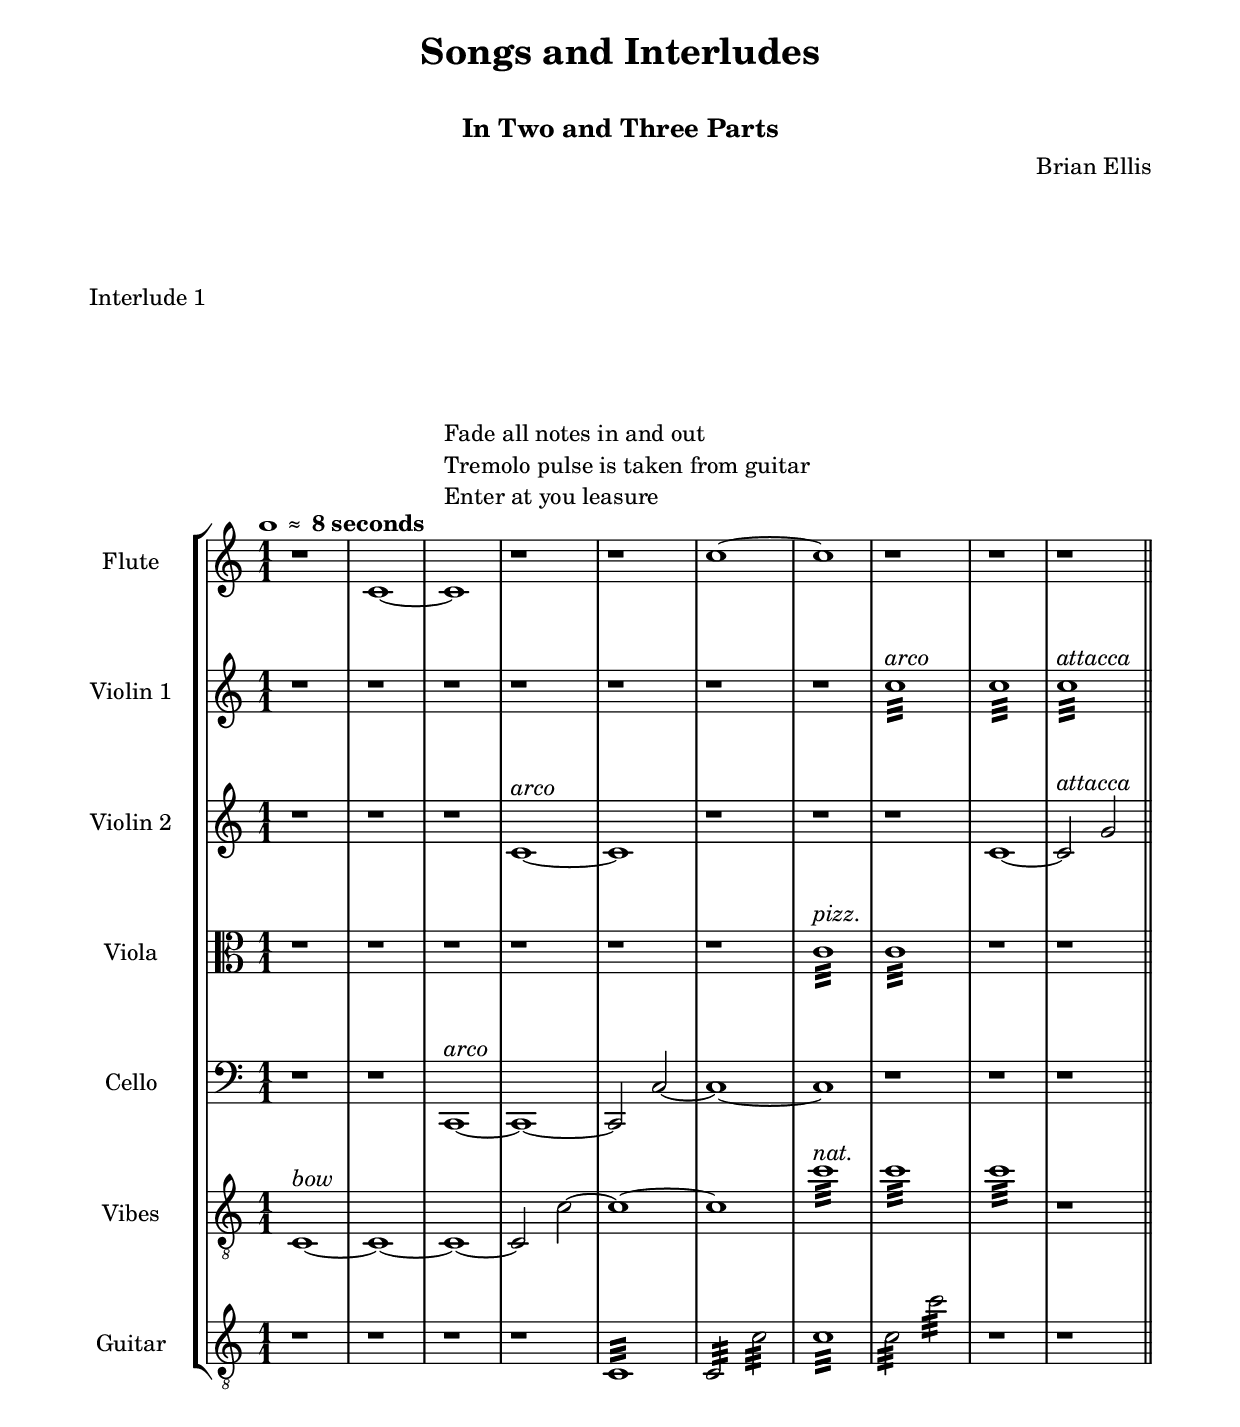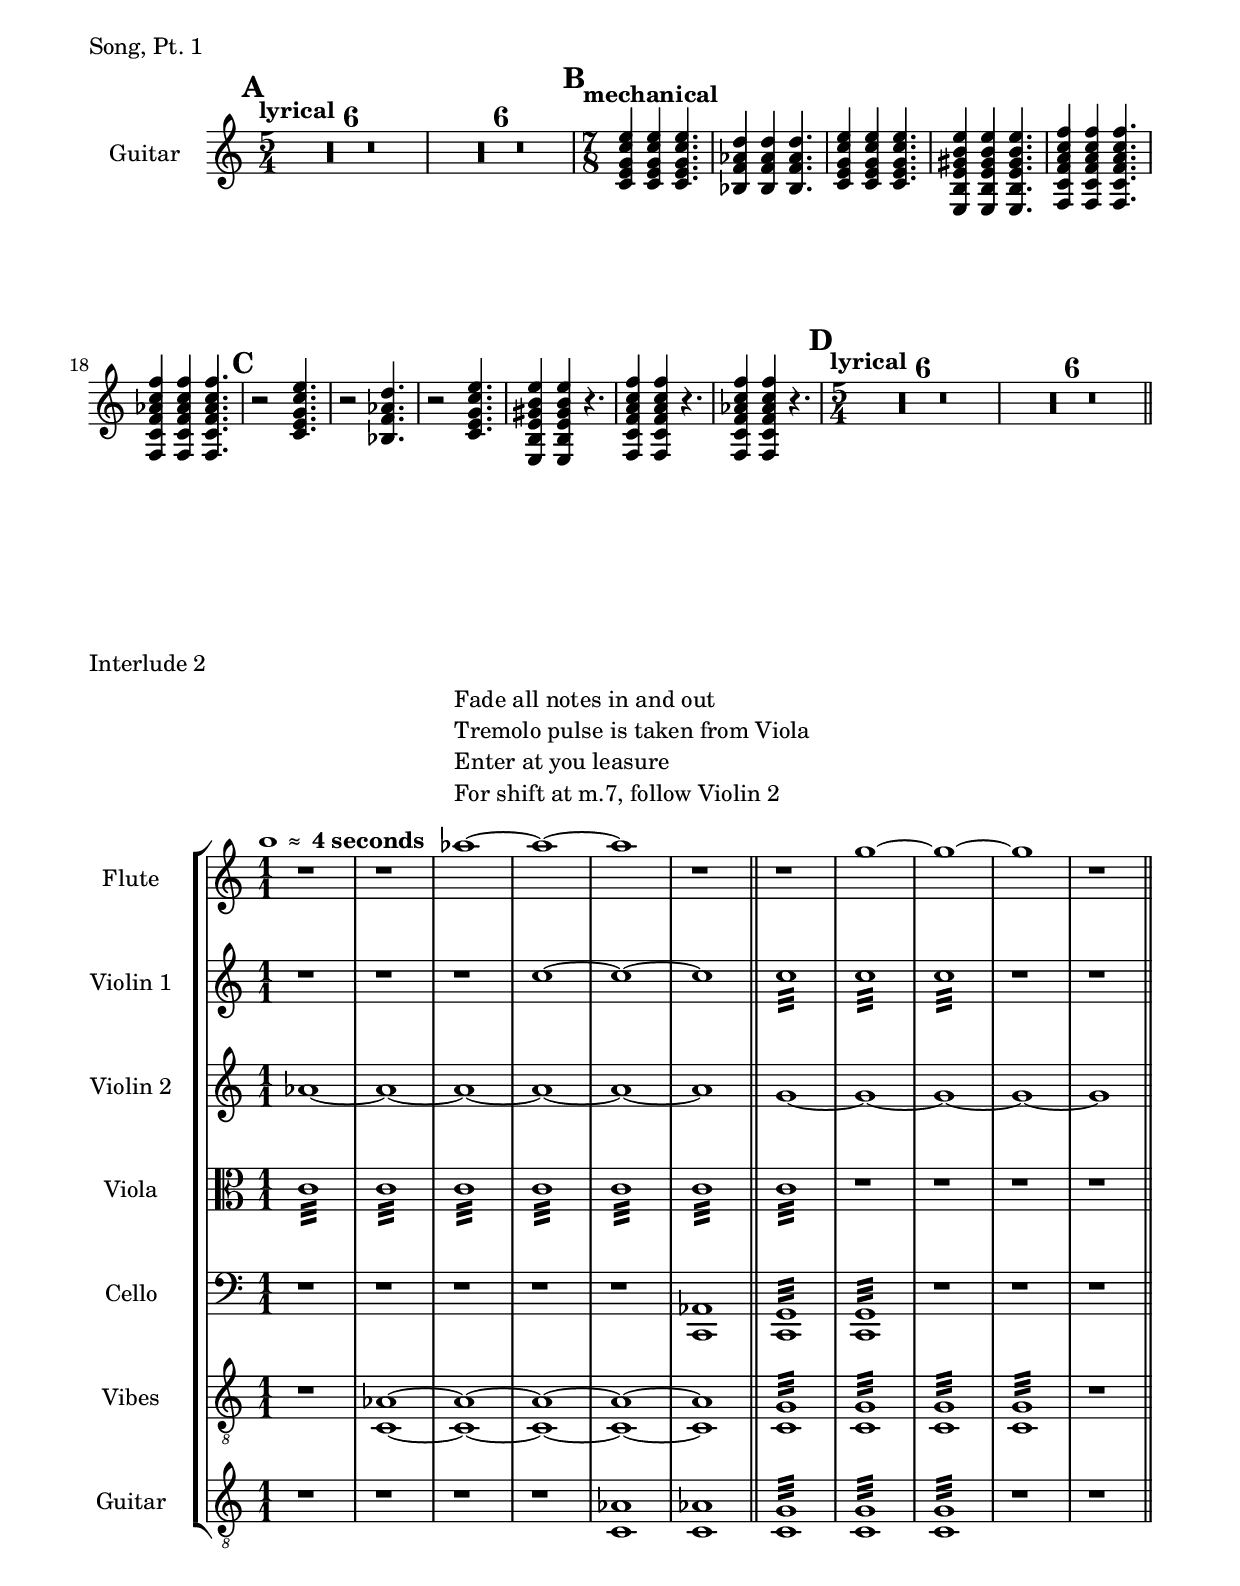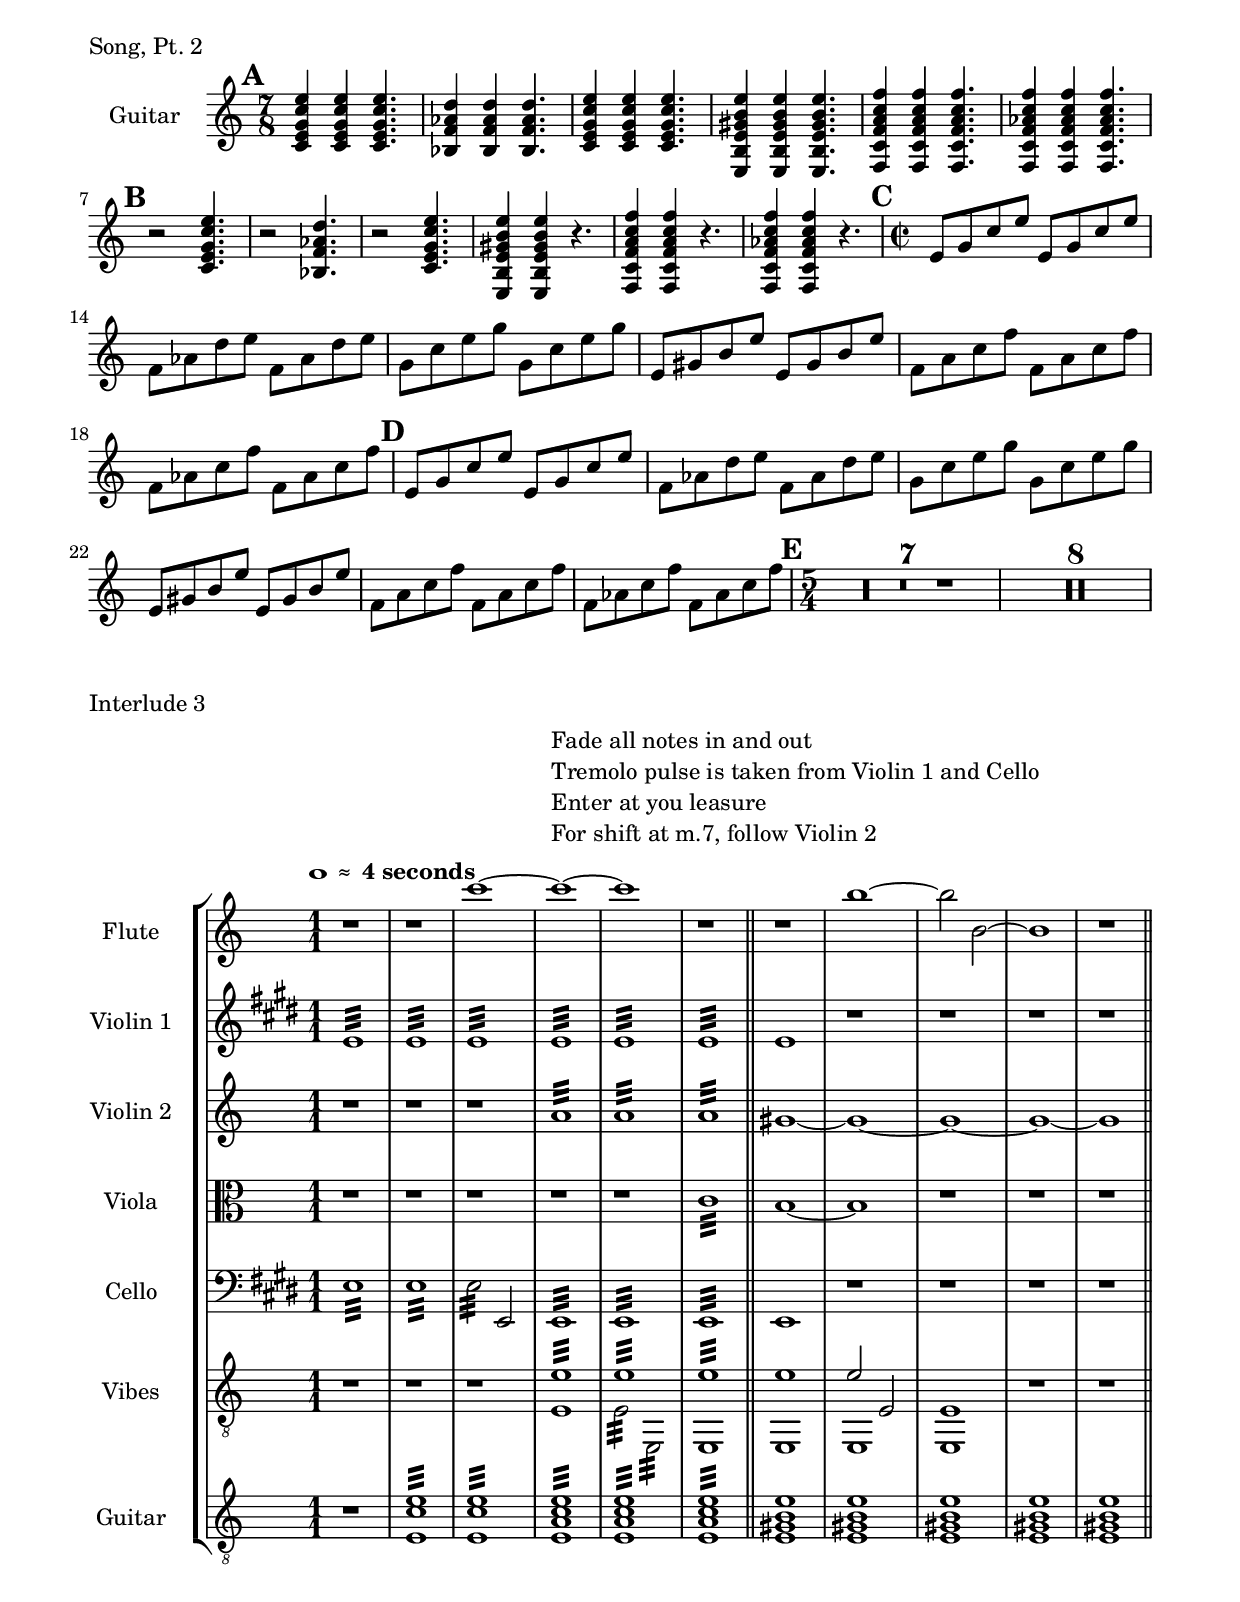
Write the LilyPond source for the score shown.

\version "2.18.2"


\paper{
  indent = 2\cm
  left-margin = 1.5\cm
  right-margin = 1.5\cm
  top-margin = 2\cm
  bottom-margin = 1.5\cm
  ragged-last-bottom = ##f
  print-page-number = ##f
}

\header{
title = "Songs and Interludes"
subtitle = \markup{\column{"   " "In Two and Three Parts"}}
composer =  \markup{\column{"   " "Brian Ellis" "  " "  " " "}}
piece = ""
insturment = "Guitar"
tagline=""
}


#(set-global-staff-size 20)

\version "2.18.2"
		

\score{
\header{
piece ="Interlude 1"
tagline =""
}
\new StaffGroup <<
%=========================================================================
\new Staff \with {
  instrumentName = #"Flute"
  shortInstrumentName = #""
  midiInstrument = "Violin"
}{
	\relative c' {
\compressFullBarRests
	\key c \major
	\time 1/1
	\tempo \markup
	{\concat{ \smaller \general-align #Y #DOWN \note #"1" #1 " ≈ " "8 seconds"}}
	r1
	c1 ~c 

	^\markup{\column {"  " 
	"Fade all notes in and out"
	"Tremolo pulse is taken from guitar"
	"Enter at you leasure"
	"  "
	}}

	r1 r1
	c'1~ c1 r1 r1 r1
	\bar "||"
	
	}	
}
%=========================================================================
\new Staff \with {
  instrumentName = #"Violin 1"
  shortInstrumentName = #""
  midiInstrument = "Violin"
}{
	\relative c'' {
\compressFullBarRests
	\key c \major
	r1 r1 r1 r1 r1 r1 r1 c:32^\markup{\italic{arco}}
	 c: c: ^\markup{\italic{attacca}}

	}	
}
%=========================================================================

\new Staff \with {
  instrumentName = #"Violin 2"
  shortInstrumentName = #""
  midiInstrument = "Violin"
}{
	
	\relative c' {
	r1 r1 r1 c1^\markup{\italic{arco}} ~c r r r c1~
	c2 ^\markup{\italic{attacca}} 
	g' 

	}	
}

%=========================================================================

\new Staff \with {
  instrumentName = #"Viola"
  shortInstrumentName = #""
  midiInstrument = "Violin"
}{
	
	\relative c' {
\compressFullBarRests
	\clef "alto"
	r1 r1 r1 r1 r1 r1 c1:32^\markup{\italic{pizz.}} c: r1 r1
	}	
}

%=========================================================================

\new Staff \with {
  instrumentName = #"Cello"
  shortInstrumentName = #""
  midiInstrument = "Cello"
}{
	
	\relative c {
	\clef "bass"
	r1 r1 c,1^\markup{\italic{arco}} ~ c ~ c2 c' ~ c1 ~ c1 r1 r1 r1
	}	
}

%=========================================================================
\new Staff \with {
  instrumentName = #"Vibes"
  shortInstrumentName = #""
  midiInstrument = "vibraphone"
}{
	\relative c {
	\key c \major
	\clef "treble_8"
	c1^\markup{\italic{bow}} ~ c1 ~  c ~ c2 c' ~ c1 ~ c 
	c':32^\markup{\italic{nat.}} c: c: r1
	}	
}%=========================================================================
\new Staff \with {
  instrumentName = #"Guitar"
  shortInstrumentName = #""
  midiInstrument = "vibraphone"
}{
	\relative c {
	\key c \major
	\clef "treble_8"
	r1 r1 r1 r1 c1:32 c2:32 c'2: c1:32 c2: c'2: r1 r1

	}	
}
>>
\midi {}
  \layout {
  }
}





\pageBreak


guitarSongOne = 	\relative c' {
\compressFullBarRests

	\key c \major
	\clef "treble"
\mark \default

\tempo "lyrical"
\time 5/4
	R1*5/4*6
	R1*5/4*6


\mark \default
\tempo "mechanical"

	\time 7/8
	<c e g c e>4 <c e g c e>4 <c e g c e>4.
	<bes f' aes d>4 <bes f' aes d>4 <bes f' aes d>4.
	<c e g c e>4 <c e g c e>4 <c e g c e>4.
	<e, b' e gis b e>4 <e b' e gis b e>4 <e b' e gis b e>4.
	<f c' f a c f>4 <f c' f a c f>4 <f c' f a c f>4.
	<f c' f aes c f>4 <f c' f aes c f>4 <f c' f aes c f>4.
\mark \default
	r2 <c' e g c e>4.
	r2 <bes f' aes d>4.
	r2 <c e g c e>4.
	<e, b' e gis b e>4 <e b' e gis b e>4 r4.
	<f c' f a c f>4 <f c' f a c f>4 r4.
	<f c' f aes c f>4 <f c' f aes c f>4 r4.


\mark \default
\time 5/4

\tempo "lyrical"
	R1*5/4*6
	R1*5/4*6

\bar "||"
	}
	

\score{
\header{
piece ="Song, Pt. 1"
composer = "Brian Ellis"
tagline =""
}
\new Staff \with {
  instrumentName = #"Guitar"
  shortInstrumentName = #""
  midiInstrument = "Violin"
}{
	\guitarSongOne
}
\layout{}
}


\version "2.18.2"
		

\score{
\header{
piece ="Interlude 2"
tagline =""
}
\new StaffGroup <<
%=========================================================================
\new Staff \with {
  instrumentName = #"Flute"
  shortInstrumentName = #""
  midiInstrument = "Violin"
}{
	\relative c' {
\compressFullBarRests
	\key c \major
	\time 1/1
	\tempo \markup
	{\concat{ \smaller \general-align #Y #DOWN \note #"1" #1 " ≈ " "4 seconds"}}
	r1 r1
	aes''1
	
	^\markup{\column {"  " 
	"Fade all notes in and out"
	"Tremolo pulse is taken from Viola"
	"Enter at you leasure"
	"For shift at m.7, follow Violin 2"
	"  "
	}}
	
	~aes ~ aes r
	r g ~ g ~ g r
	\bar "||"
	
	}	
}
%=========================================================================
\new Staff \with {
  instrumentName = #"Violin 1"
  shortInstrumentName = #""
  midiInstrument = "Violin"
}{
	\relative c'' {
\compressFullBarRests
	\key c \major
	r1 r1 r1 c1 ~ c ~ c c:32 c: c: r r
	}	
}
%=========================================================================

\new Staff \with {
  instrumentName = #"Violin 2"
  shortInstrumentName = #""
  midiInstrument = "Violin"
}{
	
	\relative c' {
	aes'1 ~ aes~ aes~ aes~ aes~ aes \bar"||" g ~ g ~ g ~ g ~ g

	}	
}

%=========================================================================

\new Staff \with {
  instrumentName = #"Viola"
  shortInstrumentName = #""
  midiInstrument = "Violin"
}{
	
	\relative c' {
\compressFullBarRests
	\clef "alto"
	c:32 c: c: c: c: c: 
	c: r r r r1

	}	
}

%=========================================================================

\new Staff \with {
  instrumentName = #"Cello"
  shortInstrumentName = #""
  midiInstrument = "Cello"
}{
	
	\relative c {
	\clef "bass"
	r1 r1 r1 r1 r1 <c, aes'>
	<c g'>:32 <c g'>:32 r r r
	}	
}

%=========================================================================
\new Staff \with {
  instrumentName = #"Vibes"
  shortInstrumentName = #""
  midiInstrument = "vibraphone"
}{
	\relative c {
	\key c \major
	\clef "treble_8"
	r1 <c aes'> ~ <c aes'> ~ <c aes'> ~ <c aes'> ~ <c aes'>
	<c g'>:32 <c g'>:32 <c g'>:32 <c g'>:32 r1
	}	
}%=========================================================================
\new Staff \with {
  instrumentName = #"Guitar"
  shortInstrumentName = #""
  midiInstrument = "vibraphone"
}{
	\relative c {
	\key c \major
	\clef "treble_8"
	r1 r1 r1 r1 <c aes'> <c aes'> <c g'>:32 <c g'>: <c g'>: r r
	}	
}
>>
\midi {}
\layout{}
}





\pageBreak

guitarSongTwo = 	\relative c' {
\compressFullBarRests

	\key c \major
	\clef "treble"
\mark \default
	\time 7/8
	<c e g c e>4 <c e g c e>4 <c e g c e>4.
	<bes f' aes d>4 <bes f' aes d>4 <bes f' aes d>4.
	<c e g c e>4 <c e g c e>4 <c e g c e>4.
	<e, b' e gis b e>4 <e b' e gis b e>4 <e b' e gis b e>4.
	<f c' f a c f>4 <f c' f a c f>4 <f c' f a c f>4.
	<f c' f aes c f>4 <f c' f aes c f>4 <f c' f aes c f>4.
\mark \default
	r2 <c' e g c e>4.
	r2 <bes f' aes d>4.
	r2 <c e g c e>4.
	<e, b' e gis b e>4 <e b' e gis b e>4 r4.
	<f c' f a c f>4 <f c' f a c f>4 r4.
	<f c' f aes c f>4 <f c' f aes c f>4 r4.

	
\mark \default
	\time 2/2
	e'8 g c e e, g c e
	f, aes d e f, aes d e 
	g, c e g g, c e g 
	e, gis b e e, gis b e 
	f, a c f f, a c f 
	f, aes c f f, aes c f 
\mark \default
	e,8 g c e e, g c e
	f, aes d e f, aes d e 
	g, c e g g, c e g 
	e, gis b e e, gis b e 
	f, a c f f, a c f 
	f, aes c f f, aes c f 
\mark \default
\time 5/4
	R1*5/4*7
	R1*5/4*8
	}	
	

\score{
\header{
piece ="Song, Pt. 2"
composer = "Brian Ellis"
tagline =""
}
\new Staff \with {
  instrumentName = #"Guitar"
  shortInstrumentName = #""
  midiInstrument = "Violin"
}{
	\guitarSongTwo
}
\layout {
  }
}

\version "2.18.2"

\score{
	
\header{
piece ="Interlude 3"
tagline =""
}
\new StaffGroup <<
%=========================================================================
\new Staff \with {
  instrumentName = #"Flute"
  shortInstrumentName = #""
  midiInstrument = "Violin"
}{
	\relative c' {
\compressFullBarRests
	\key c \major
	\time 1/1
	\tempo \markup
	{\concat{ \smaller \general-align #Y #DOWN \note #"1" #1 " ≈ " "4 seconds"}}
	r1 r1
	c''1
	
	
	
	~c 

^\markup{\column {"  " 
	"Fade all notes in and out"
	"Tremolo pulse is taken from Violin 1 and Cello"
	"Enter at you leasure"
	"For shift at m.7, follow Violin 2"
	"  "
	}}

	~ c r
	r b ~ b2 b,2 ~ b1 r
	\bar "||"
	
	}	
}
%=========================================================================
\new Staff \with {
  instrumentName = #"Violin 1"
  shortInstrumentName = #""
  midiInstrument = "Violin"
}{
	\relative c' {
\compressFullBarRests
	\key e \major
	e:32 e: e: e: e: e: 
\bar "||"
	e r r r r1
	}	
}
%=========================================================================

\new Staff \with {
  instrumentName = #"Violin 2"
  shortInstrumentName = #""
  midiInstrument = "Violin"
}{
	
	\relative c' {
	r1 r1 r1 a':32 a:32 a:32
	gis ~ gis ~ gis ~ gis ~ gis

	}	
}

%=========================================================================

\new Staff \with {
  instrumentName = #"Viola"
  shortInstrumentName = #""
  midiInstrument = "Violin"
}{
	
	\relative c' {
\compressFullBarRests
	\clef "alto"
	r1 r1 r1 r1 r1 c1:32 b~b r1 r1 r1

	}	
}

%=========================================================================

\new Staff \with {
  instrumentName = #"Cello"
  shortInstrumentName = #""
  midiInstrument = "Cello"
}{
	
	\relative c {
	\clef "bass"
	\key e \major
	e:32 e: e2: e, e1: e: e: 
	e r r r r1
	}	
}

%=========================================================================
\new Staff \with {
  instrumentName = #"Vibes"
  shortInstrumentName = #""
  midiInstrument = "vibraphone"
}{
	\relative c {
	\key c \major
	\clef "treble_8"
	r1 r1 r1 <e e'>:32 <<{e'1:32}\\{e,2:32 e,:32}>> 
	<e e''>1:32<e e''>1 <<{e''2 e,}\\{e,1}>>  <e e'>
	r1 r1

	}	
}%=========================================================================
\new Staff \with {
  instrumentName = #"Guitar"
  shortInstrumentName = #""
  midiInstrument = "vibraphone"
}{
	\relative c {
	\key c \major
	\clef "treble_8"
		r1 <e c' e>1:32 <e c' e>1:
	<e a c e>1: <e a c e>1: <e a c e>1:
	<e gis b e>1 <e gis b e>1 <e gis b e>1 
	<e gis b e>1 
	<e gis b e>1 
}	
}
>>
\midi {}
\layout{}
}




